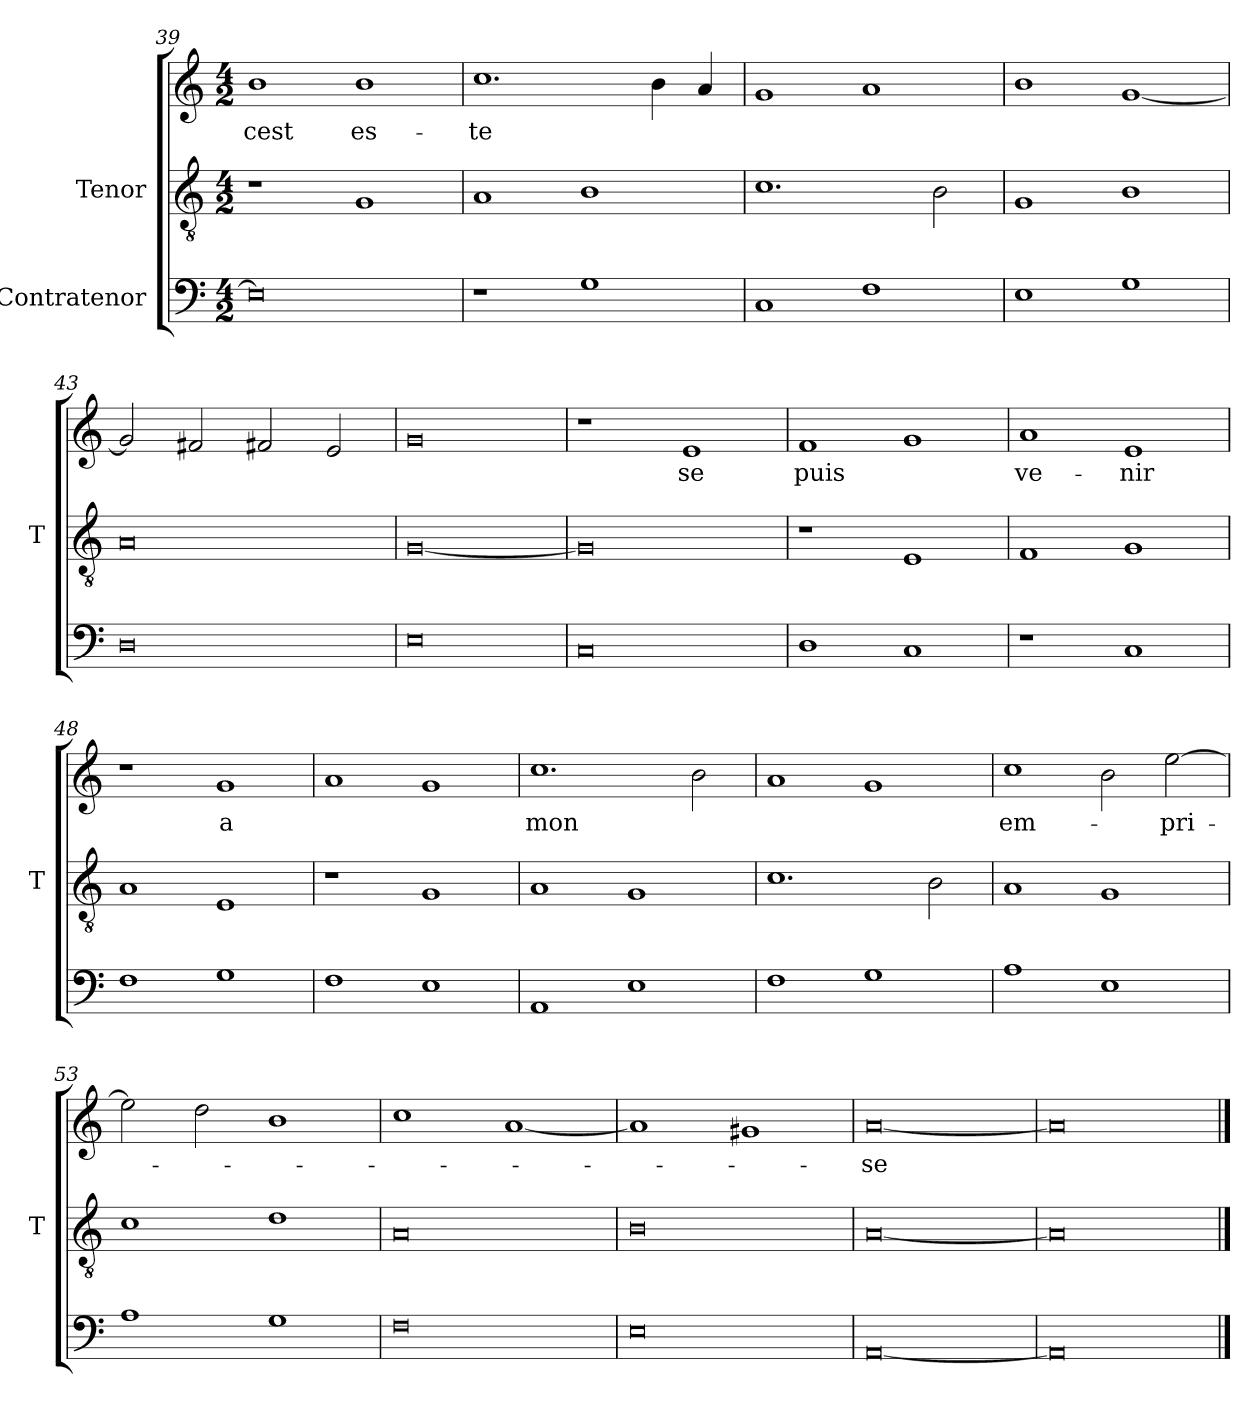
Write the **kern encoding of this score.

**kern	**kern	**kern	**text
*part3	*part2	*part1	*part1
*staff3	*staff2	*staff1	*staff1
*I"Contratenor	*I"Tenor	*	*
*	*I'T	*	*
*clefF4	*clefGv2	*clefG2	*
*M4/2	*M4/2	*M4/2	*
=39	=39	=39	=39
0E]	1r	1b	-cest
.	1G	1b	es-
=40	=40	=40	=40
1r	1A	1.cc	-te
1G	1B	.	.
.	.	4b	.
.	.	4a	.
=41	=41	=41	=41
1C	1.c	1g	.
1F	.	1a	.
.	2B	.	.
=42	=42	=42	=42
1E	1G	1b	.
1G	1B	[1g	.
=43	=43	=43	=43
0D	0A	2g]	.
.	.	2f#X	.
.	.	2f#X	.
.	.	2e	.
=44	=44	=44	=44
0E	[0G	0g	.
=45	=45	=45	=45
0C	0G]	1r	.
.	.	1e	-se
=46	=46	=46	=46
1D	1r	1f	-puis
1C	1E	1g	.
=47	=47	=47	=47
1r	1F	1a	ve-
1C	1G	1e	-nir
=48	=48	=48	=48
1F	1A	1r	.
1G	1E	1g	-a
=49	=49	=49	=49
1F	1r	1a	.
1E	1G	1g	.
=50	=50	=50	=50
1AA	1A	1.cc	-mon
1E	1G	.	.
.	.	2b	.
=51	=51	=51	=51
1F	1.c	1a	.
1G	.	1g	.
.	2B	.	.
=52	=52	=52	=52
1A	1A	1cc	em-
1E	1G	2b	.
.	.	[2ee	-pri-
=53	=53	=53	=53
1A	1c	2ee]	.
.	.	2dd	.
1G	1d	1b	.
=54	=54	=54	=54
0F	0A	1cc	.
.	.	[1a	.
=55	=55	=55	=55
0E	0B	1a]	.
.	.	1g#X	.
=56	=56	=56	=56
[0AA	[0A	[0a	-se
=57	=57	=57	=57
0AA]	0A]	0a]	.
==	==	==	==
*-	*-	*-	*-
